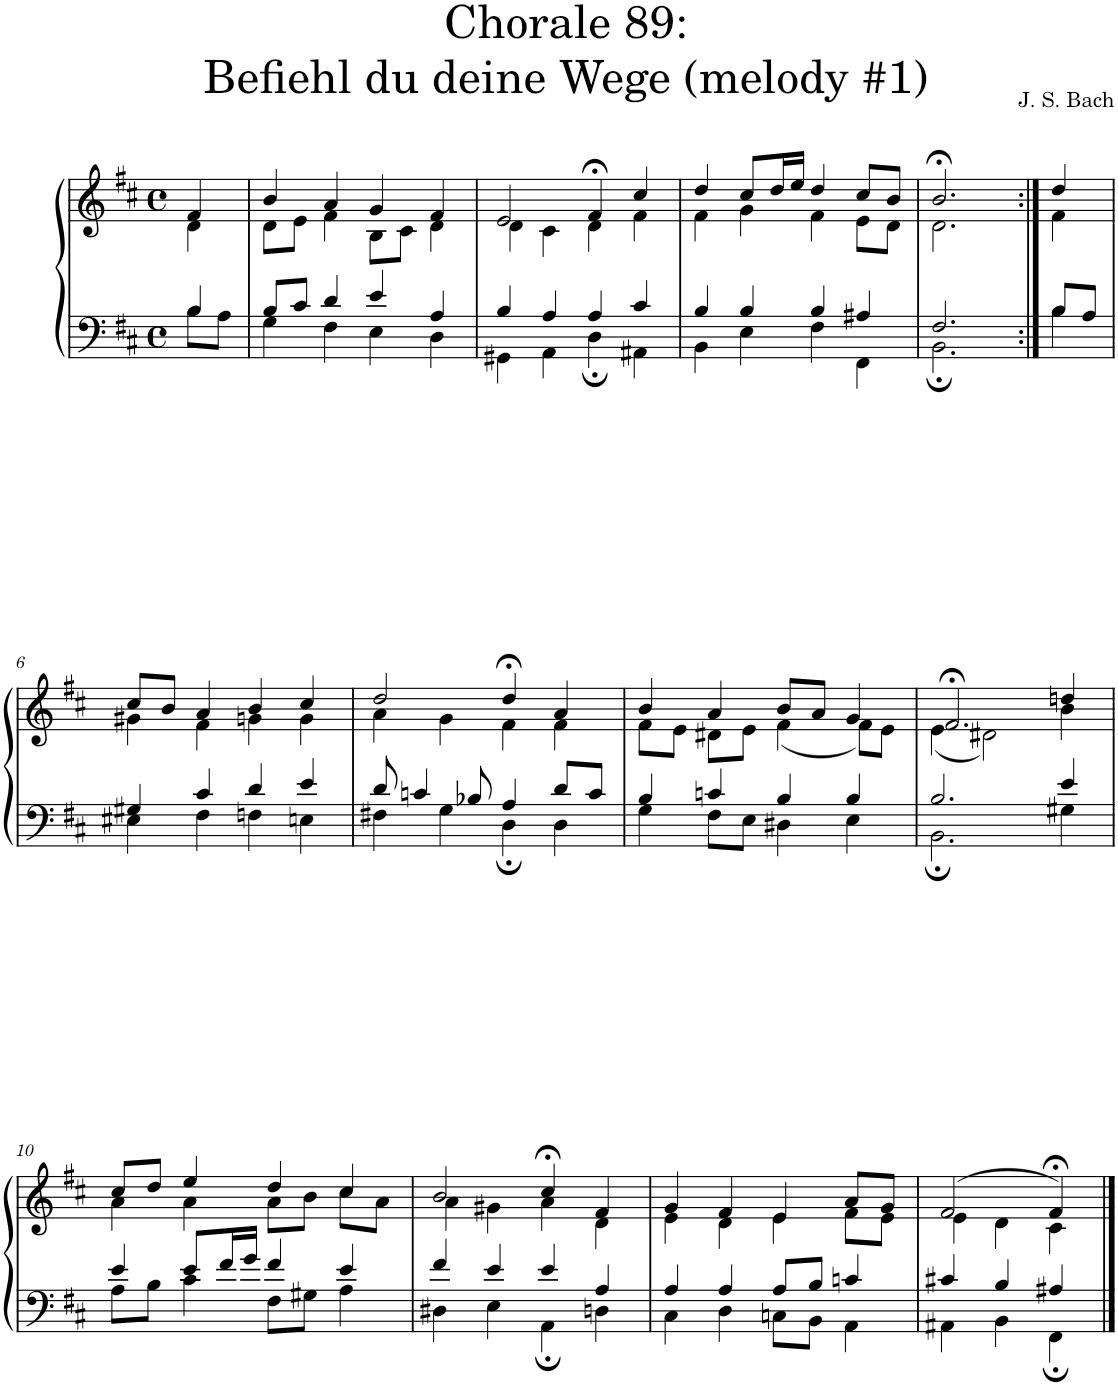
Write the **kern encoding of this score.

**kern	**kern
*part1	*part1
*staff2	*staff1
*I"S,A	*
*clefF4	*clefG2
*k[f#c#]	*k[f#c#]
*M4/4	*M4/4
*met(c)	*met(c)
=	=
*^	*^
4B/	8B\L	4f#/	4d\
.	8A\J	.	.
=1	=1	=1	=1
8B/L	4G\	4b/	8d\L
8c#/J	.	.	8e\J
4d/	4F#\	4a/	4f#\
4e/	4E\	4g/	8B\L
.	.	.	8c#\J
4A/	4D\	4f#/	4d\
=2	=2	=2	=2
4B/	4GG#X\	2e/	4d\
4A/	4AA\	.	4c#\
4A/	4D;\	4f#;</	4d\
4c#/	4AA#X\	4cc#/	4f#\
=3	=3	=3	=3
4B/	4BB\	4dd/	4f#\
4B/	4E\	8cc#/L	4g\
.	.	16dd/L	.
.	.	16ee/JJ	.
4B/	4F#\	4dd/	4f#\
4A#X/	4FF#\	8cc#/L	8e\L
.	.	8b/J	8d\J
=1281	=1281	=1281	=1281
2.F#/	2.BB;\	2.b;</	2.d\
=1282:|!	=1282:|!	=1282:|!	=1282:|!
8B/L	4B\	4dd/	4f#\
8A/J	.	.	.
!!LO:LB:g=z	!!
=6	=6	=6	=6
4G#X/	4E#X\	8cc#/L	4g#X\
.	.	8b/J	.
4c#/	4F#\	4a/	4f#\
4d/	4Fn\	4b/	4gn\
4e/	4En\	4cc#/	4g\
=7	=7	=7	=7
8d/	4F#X\	2dd/	4a\
4cn/	.	.	.
.	4G\	.	4g\
8B-X/	.	.	.
4A/	4D;\	4dd;</	4f#\
8d/L	4D\	4a/	4f#\
8c/J	.	.	.
=8	=8	=8	=8
4B/	4G\	4b/	8f#\L
.	.	.	8e\J
4cn/	8F#\L	4a/	8d#X\L
.	8E\J	.	8e\J
4B/	4D#X\	8b/L	(<4f#\
.	.	8a/J	.
4B/	4E\	4g/	8f#\L)
.	.	.	8e\J
=9	=9	=9	=9
2.B/	2.BB;\	2.f#;</	(<4e\
.	.	.	2d#X\)
4e/	4G#X\	4ddn/	4b\
!!LO:LB:g=z	!!
=10	=10	=10	=10
4e/	8A\L	8cc#/L	4a\
.	8B\J	8dd/J	.
8e/L	4c#\	4ee/	4a\
16f#/L	.	.	.
16g/JJ	.	.	.
4f#/	8F#\L	4dd/	8a\L
.	8G#X\J	.	8b\J
4e/	4A\	4cc#/	8cc#\L
.	.	.	8a\J
=11	=11	=11	=11
4f#/	4D#X\	2b/	4a\
4e/	4E\	.	4g#X\
4e/	4AA;\	4cc#;</	4a\
4A/	4Dn\	4f#/	4d\
=12	=12	=12	=12
4A/	4C#\	4g/	4e\
4A/	4D\	4f#/	4d\
8A/L	8Cn\L	4e/	4e\
8B/J	8BB\J	.	.
4cn/	4AA\	8a/L	8f#\L
.	.	8g/J	8e\J
=13	=13	=13	=13
4c#X/	4AA#X\	(>2f#/	4e\
4B/	4BB\	.	4d\
4A#X/	4FF#;\	4f#;</)	4c#\
*v	*v	*	*
*	*v	*v
==	==
*-	*-
